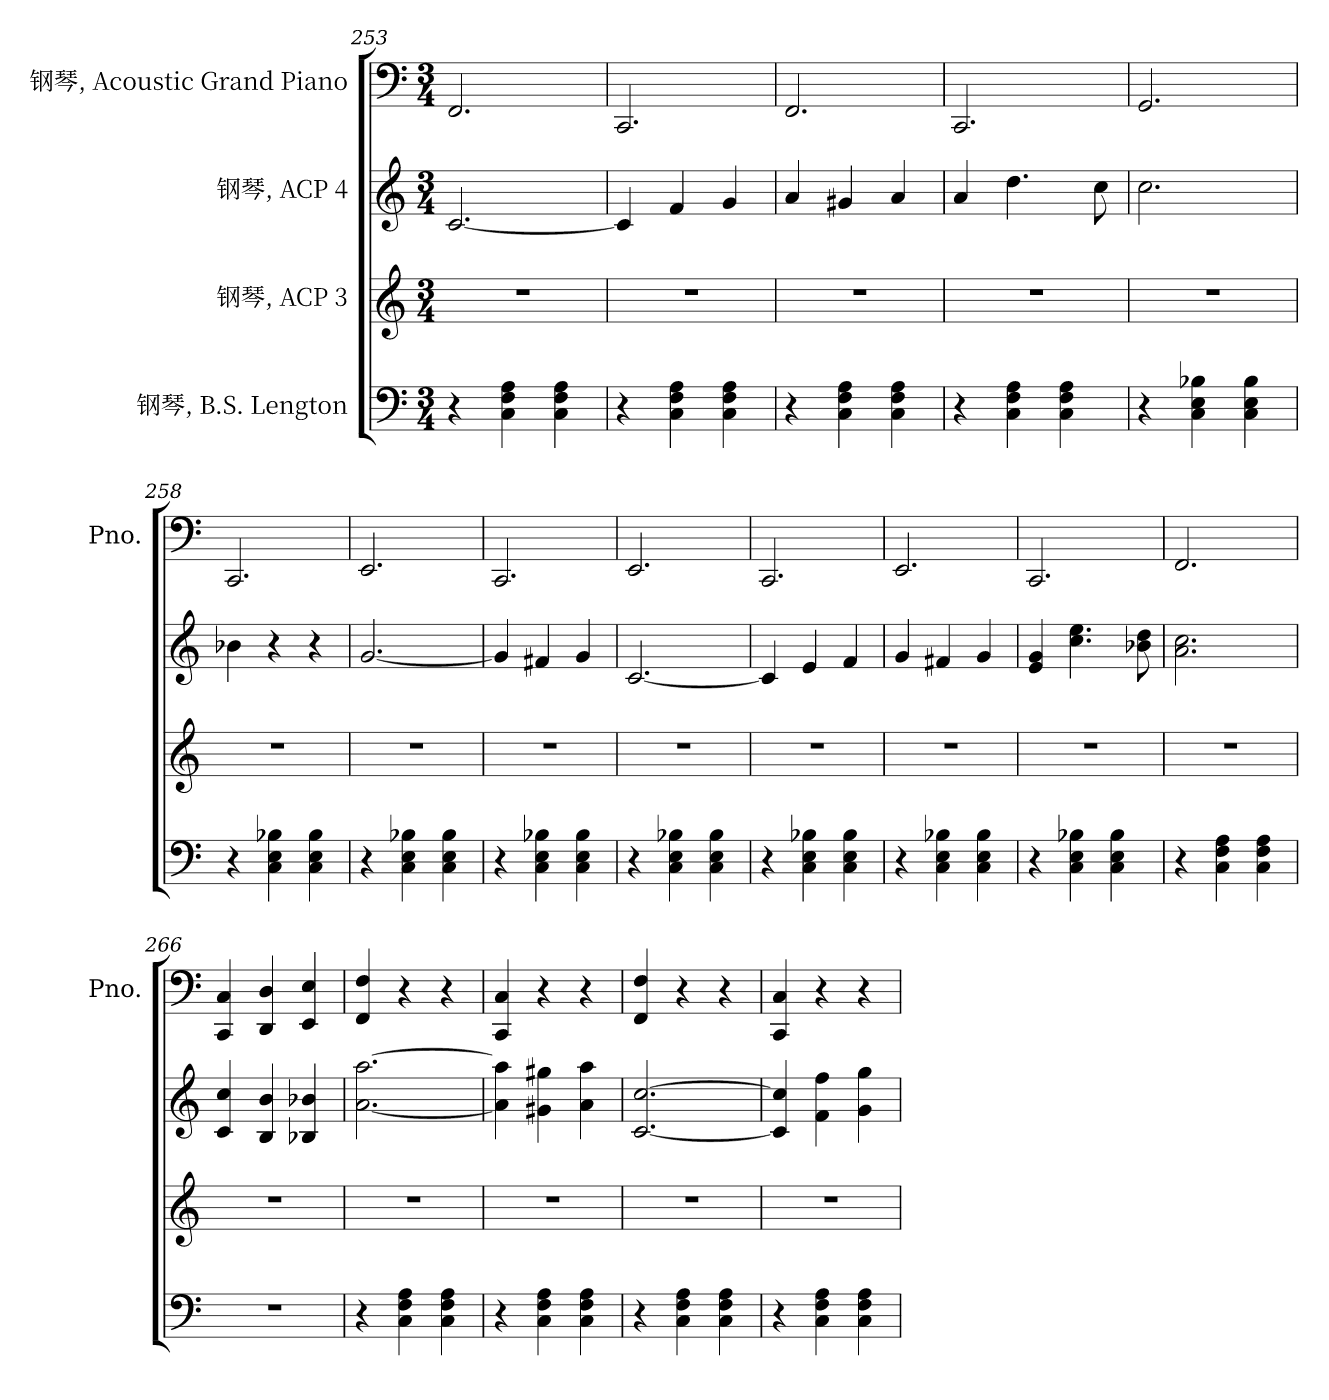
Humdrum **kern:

**kern	**kern	**kern	**kern
*part4	*part3	*part2	*part1
*staff4	*staff3	*staff2	*staff1
*I"钢琴, B.S. Lengton	*I"钢琴, ACP 3	*I"钢琴, ACP 4	*I"钢琴, Acoustic Grand Piano
*	*	*	*I'Pno.
*clefF4	*clefG2	*clefG2	*clefF4
*k[]	*k[]	*k[]	*k[]
*M3/4	*M3/4	*M3/4	*M3/4
=253	=253	=253	=253
4r	2.r	[2.c/	2.FF/
4C\ 4F\ 4A\	.	.	.
4C\ 4F\ 4A\	.	.	.
=254	=254	=254	=254
4r	2.r	4c/]	2.CC/
4C\ 4F\ 4A\	.	4f/	.
4C\ 4F\ 4A\	.	4g/	.
=255	=255	=255	=255
4r	2.r	4a/	2.FF/
4C\ 4F\ 4A\	.	4g#X/	.
4C\ 4F\ 4A\	.	4a/	.
!!LO:LB:g=z
=256	=256	=256	=256
4r	2.r	4a/	2.CC/
4C\ 4F\ 4A\	.	4.dd\	.
4C\ 4F\ 4A\	.	.	.
.	.	8cc\	.
=257	=257	=257	=257
*	*	*	*MM170
4r	2.r	2.cc\	2.GG/
4C\ 4E\ 4B-X\	.	.	.
4C\ 4E\ 4B-\	.	.	.
=258	=258	=258	=258
*	*	*	*MM160
4r	2.r	4b-X\	2.CC/
4C\ 4E\ 4B-X\	.	4r	.
4C\ 4E\ 4B-\	.	4r	.
=259	=259	=259	=259
*	*	*	*MM180
4r	2.r	[2.g/	2.EE/
4C\ 4E\ 4B-X\	.	.	.
4C\ 4E\ 4B-\	.	.	.
=260	=260	=260	=260
4r	2.r	4g/]	2.CC/
4C\ 4E\ 4B-X\	.	4f#X/	.
4C\ 4E\ 4B-\	.	4g/	.
=261	=261	=261	=261
4r	2.r	[2.c/	2.EE/
4C\ 4E\ 4B-X\	.	.	.
4C\ 4E\ 4B-\	.	.	.
=262	=262	=262	=262
4r	2.r	4c/]	2.CC/
4C\ 4E\ 4B-X\	.	4e/	.
4C\ 4E\ 4B-\	.	4f/	.
=263	=263	=263	=263
4r	2.r	4g/	2.EE/
4C\ 4E\ 4B-X\	.	4f#X/	.
4C\ 4E\ 4B-\	.	4g/	.
=264	=264	=264	=264
4r	2.r	4e/ 4g/	2.CC/
4C\ 4E\ 4B-X\	.	4.cc\ 4.ee\	.
4C\ 4E\ 4B-\	.	.	.
.	.	8b-X\ 8dd\	.
!!LO:LB:g=z
=265	=265	=265	=265
4r	2.r	2.a\ 2.cc\	2.FF/
4C\ 4F\ 4A\	.	.	.
4C\ 4F\ 4A\	.	.	.
=266	=266	=266	=266
2.r	2.r	4c/ 4cc/	4CC/ 4C/
.	.	4B/ 4b/	4DD/ 4D/
.	.	4B-X/ 4b-X/	4EE/ 4E/
=267	=267	=267	=267
4r	2.r	[2.a\ [2.aa\	4FF/ 4F/
4C\ 4F\ 4A\	.	.	4r
4C\ 4F\ 4A\	.	.	4r
=268	=268	=268	=268
4r	2.r	4a\] 4aa\]	4CC/ 4C/
4C\ 4F\ 4A\	.	4g#X\ 4gg#X\	4r
4C\ 4F\ 4A\	.	4a\ 4aa\	4r
=269	=269	=269	=269
4r	2.r	[2.c/ [2.cc/	4FF/ 4F/
4C\ 4F\ 4A\	.	.	4r
4C\ 4F\ 4A\	.	.	4r
=270	=270	=270	=270
4r	2.r	4c/] 4cc/]	4CC/ 4C/
4C\ 4F\ 4A\	.	4f\ 4ff\	4r
4C\ 4F\ 4A\	.	4g\ 4gg\	4r
=	=	=	=
*-	*-	*-	*-
